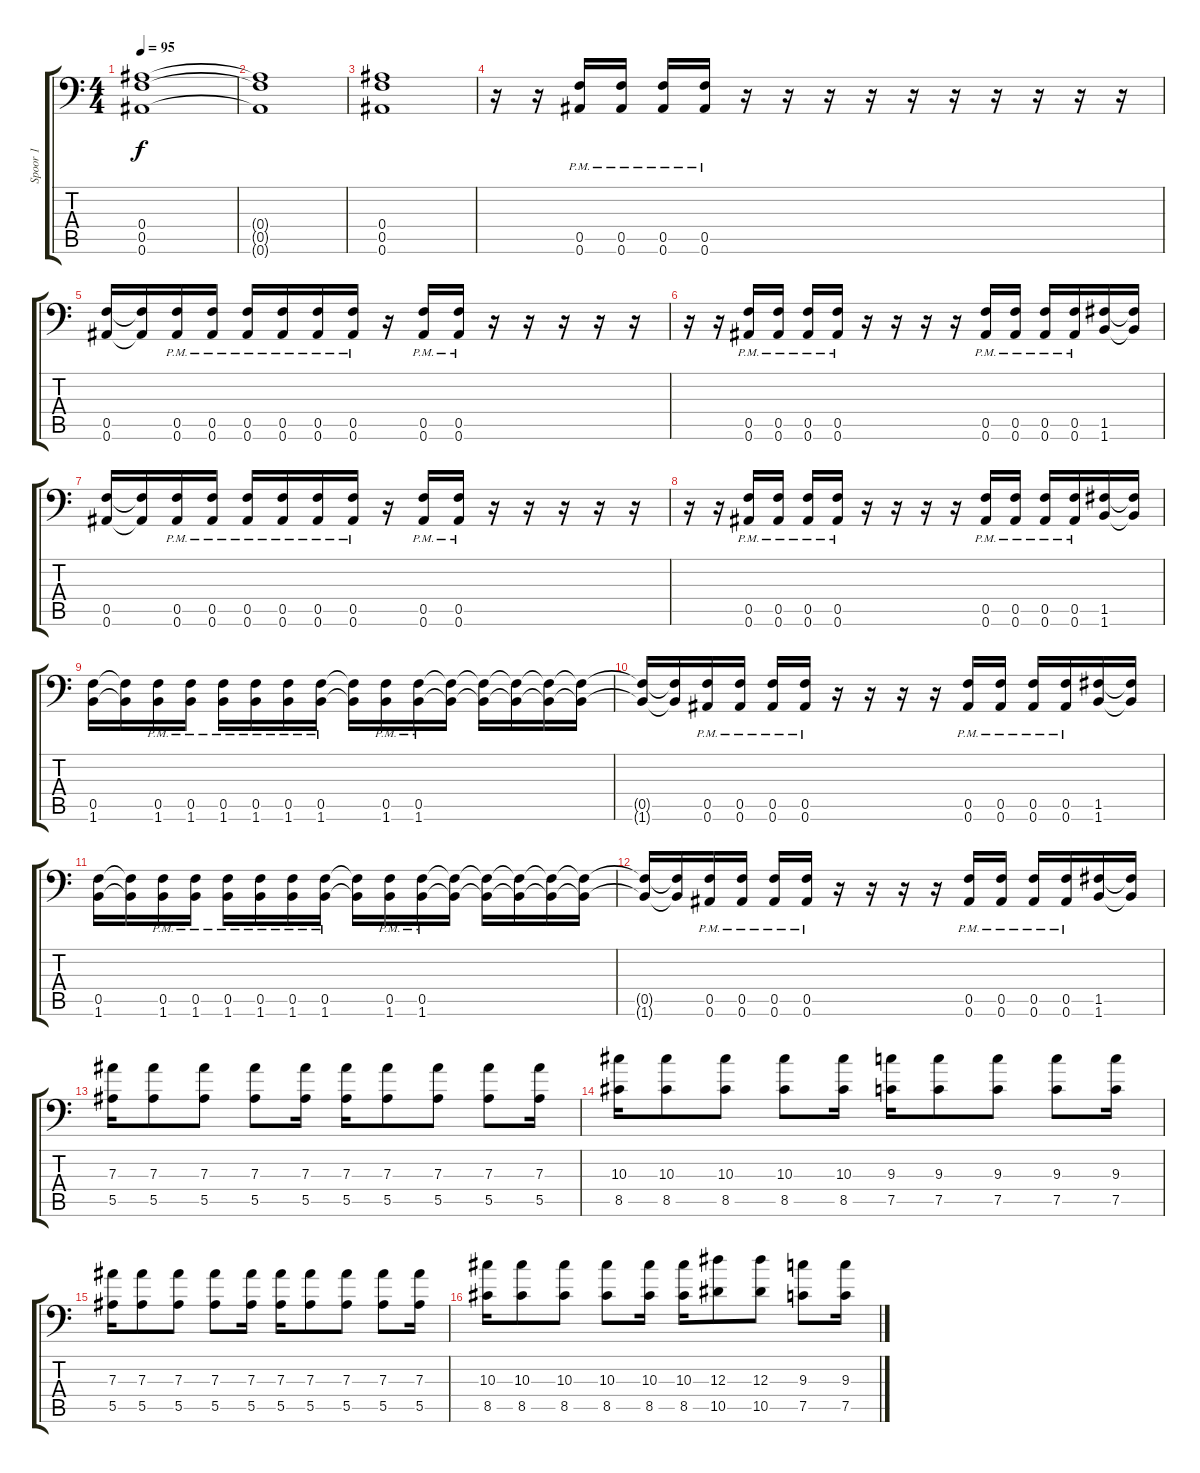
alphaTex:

\track ("Spoor 1" "Spoor 1") {instrument distortionguitar}
\staff {score tabs}
\tuning (C4 G3 Eb3 Bb2 F2 Bb1) {hide}
\ts (4 4)
\tempo 95
\clef f4
\ks c
(0.4 0.5 0.6).1{dy f} |
(0.4{t} 0.5{t} 0.6{t}).1 |
(0.4 0.5 0.6).1 |
r.16 r.16 (0.5{pm} 0.6{pm}).16 (0.5{pm} 0.6{pm}).16 (0.5{pm} 0.6{pm}).16 (0.5{pm} 0.6{pm}).16 r.16 r.16 r.16 r.16 r.16 r.16 r.16 r.16 r.16 r.16 |
(0.5 0.6).16 (0.5{t} 0.6{t}).16 (0.5{pm} 0.6{pm}).16 (0.5{pm} 0.6{pm}).16 (0.5{pm} 0.6{pm}).16 (0.5{pm} 0.6{pm}).16 (0.5{pm} 0.6{pm}).16 (0.5{pm} 0.6{pm}).16 r.16 (0.5{pm} 0.6{pm}).16 (0.5{pm} 0.6{pm}).16 r.16 r.16 r.16 r.16 r.16 |
r.16 r.16 (0.5{pm} 0.6{pm}).16 (0.5{pm} 0.6{pm}).16 (0.5{pm} 0.6{pm}).16 (0.5{pm} 0.6{pm}).16 r.16 r.16 r.16 r.16 (0.5{pm} 0.6{pm}).16 (0.5{pm} 0.6{pm}).16 (0.5{pm} 0.6{pm}).16 (0.5{pm} 0.6{pm}).16 (1.5 1.6).16 (1.5{t} 1.6{t}).16 |
(0.5 0.6).16 (0.5{t} 0.6{t}).16 (0.5{pm} 0.6{pm}).16 (0.5{pm} 0.6{pm}).16 (0.5{pm} 0.6{pm}).16 (0.5{pm} 0.6{pm}).16 (0.5{pm} 0.6{pm}).16 (0.5{pm} 0.6{pm}).16 r.16 (0.5{pm} 0.6{pm}).16 (0.5{pm} 0.6{pm}).16 r.16 r.16 r.16 r.16 r.16 |
r.16 r.16 (0.5{pm} 0.6{pm}).16 (0.5{pm} 0.6{pm}).16 (0.5{pm} 0.6{pm}).16 (0.5{pm} 0.6{pm}).16 r.16 r.16 r.16 r.16 (0.5{pm} 0.6{pm}).16 (0.5{pm} 0.6{pm}).16 (0.5{pm} 0.6{pm}).16 (0.5{pm} 0.6{pm}).16 (1.5 1.6).16 (1.5{t} 1.6{t}).16 |
(0.5 1.6).16 (0.5{t} 1.6{t}).16 (0.5{pm} 1.6{pm}).16 (0.5{pm} 1.6{pm}).16 (0.5{pm} 1.6{pm}).16 (0.5{pm} 1.6{pm}).16 (0.5{pm} 1.6{pm}).16 (0.5{pm} 1.6{pm}).16 (0.5{t} 1.6{t}).16 (0.5{pm} 1.6{pm}).16 (0.5{pm} 1.6{pm}).16 (0.5{t} 1.6{t}).16 (0.5{t} 1.6{t}).16 (0.5{t} 1.6{t}).16 (0.5{t} 1.6{t}).16 (0.5{t} 1.6{t}).16 |
(0.5{t} 1.6{t}).16 (0.5{t} 1.6{t}).16 (0.5{pm} 0.6{pm}).16 (0.5{pm} 0.6{pm}).16 (0.5{pm} 0.6{pm}).16 (0.5{pm} 0.6{pm}).16 r.16 r.16 r.16 r.16 (0.5{pm} 0.6{pm}).16 (0.5{pm} 0.6{pm}).16 (0.5{pm} 0.6{pm}).16 (0.5{pm} 0.6{pm}).16 (1.5 1.6).16 (1.5{t} 1.6{t}).16 |
(0.5 1.6).16 (0.5{t} 1.6{t}).16 (0.5{pm} 1.6{pm}).16 (0.5{pm} 1.6{pm}).16 (0.5{pm} 1.6{pm}).16 (0.5{pm} 1.6{pm}).16 (0.5{pm} 1.6{pm}).16 (0.5{pm} 1.6{pm}).16 (0.5{t} 1.6{t}).16 (0.5{pm} 1.6{pm}).16 (0.5{pm} 1.6{pm}).16 (0.5{t} 1.6{t}).16 (0.5{t} 1.6{t}).16 (0.5{t} 1.6{t}).16 (0.5{t} 1.6{t}).16 (0.5{t} 1.6{t}).16 |
(0.5{t} 1.6{t}).16 (0.5{t} 1.6{t}).16 (0.5{pm} 0.6{pm}).16 (0.5{pm} 0.6{pm}).16 (0.5{pm} 0.6{pm}).16 (0.5{pm} 0.6{pm}).16 r.16 r.16 r.16 r.16 (0.5{pm} 0.6{pm}).16 (0.5{pm} 0.6{pm}).16 (0.5{pm} 0.6{pm}).16 (0.5{pm} 0.6{pm}).16 (1.5 1.6).16 (1.5{t} 1.6{t}).16 |
(7.3 5.5).16 (7.3 5.5).8 (7.3 5.5).8 (7.3 5.5).8 (7.3 5.5).16 (7.3 5.5).16 (7.3 5.5).8 (7.3 5.5).8 (7.3 5.5).8 (7.3 5.5).16 |
(10.3 8.5).16 (10.3 8.5).8 (10.3 8.5).8 (10.3 8.5).8 (10.3 8.5).16 (9.3 7.5).16 (9.3 7.5).8 (9.3 7.5).8 (9.3 7.5).8 (9.3 7.5).16 |
(7.3 5.5).16 (7.3 5.5).8 (7.3 5.5).8 (7.3 5.5).8 (7.3 5.5).16 (7.3 5.5).16 (7.3 5.5).8 (7.3 5.5).8 (7.3 5.5).8 (7.3 5.5).16 |
(10.3 8.5).16 (10.3 8.5).8 (10.3 8.5).8 (10.3 8.5).8 (10.3 8.5).16 (10.3 8.5).16 (12.3 10.5).8 (12.3 10.5).8 (9.3 7.5).8 (9.3 7.5).16
